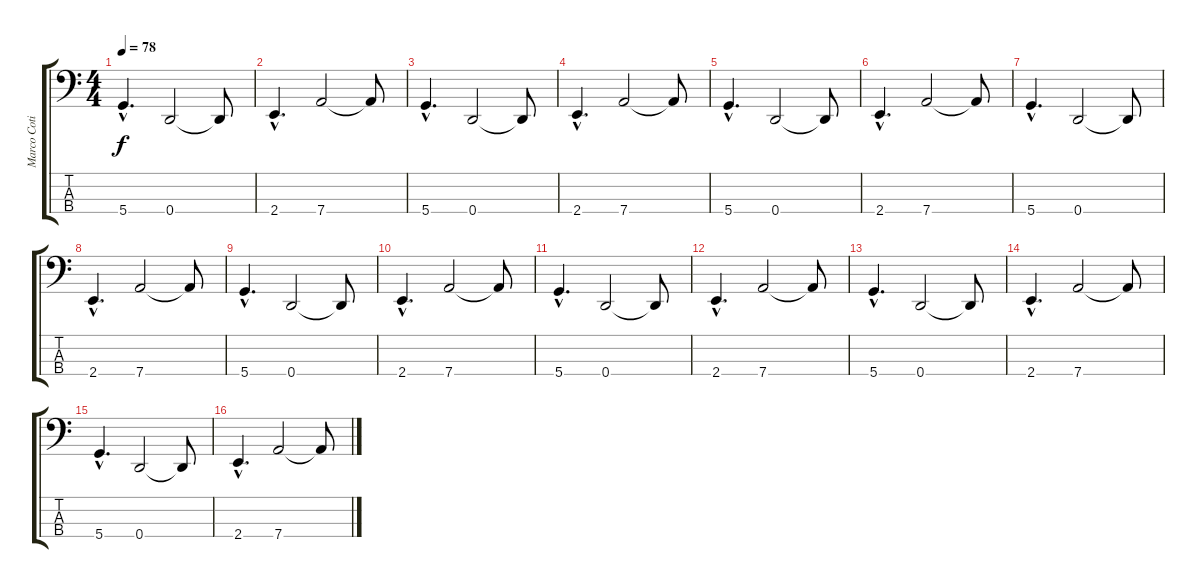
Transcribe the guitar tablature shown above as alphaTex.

\track ("Marco Coti Zelati" "Marco Coti") {instrument electricbassfinger}
\staff {score tabs}
\tuning (F2 C2 G1 D1) {hide}
\ts (4 4)
\tempo 78
\clef f4
\ks c
5.4{hac}.4{d dy f} 0.4.2 0.4{t}.8 |
2.4{hac}.4{d instrument electricbassfinger} 7.4.2 7.4{t}.8 |
5.4{hac}.4{d} 0.4.2 0.4{t}.8 |
2.4{hac}.4{d} 7.4.2 7.4{t}.8 |
5.4{hac}.4{d} 0.4.2 0.4{t}.8 |
2.4{hac}.4{d instrument electricbassfinger} 7.4.2 7.4{t}.8 |
5.4{hac}.4{d} 0.4.2 0.4{t}.8 |
2.4{hac}.4{d} 7.4.2 7.4{t}.8 |
5.4{hac}.4{d} 0.4.2 0.4{t}.8 |
2.4{hac}.4{d instrument electricbassfinger} 7.4.2 7.4{t}.8 |
5.4{hac}.4{d} 0.4.2 0.4{t}.8 |
2.4{hac}.4{d} 7.4.2 7.4{t}.8 |
5.4{hac}.4{d} 0.4.2 0.4{t}.8 |
2.4{hac}.4{d instrument electricbassfinger} 7.4.2 7.4{t}.8 |
5.4{hac}.4{d} 0.4.2 0.4{t}.8 |
2.4{hac}.4{d} 7.4.2 7.4{t}.8
